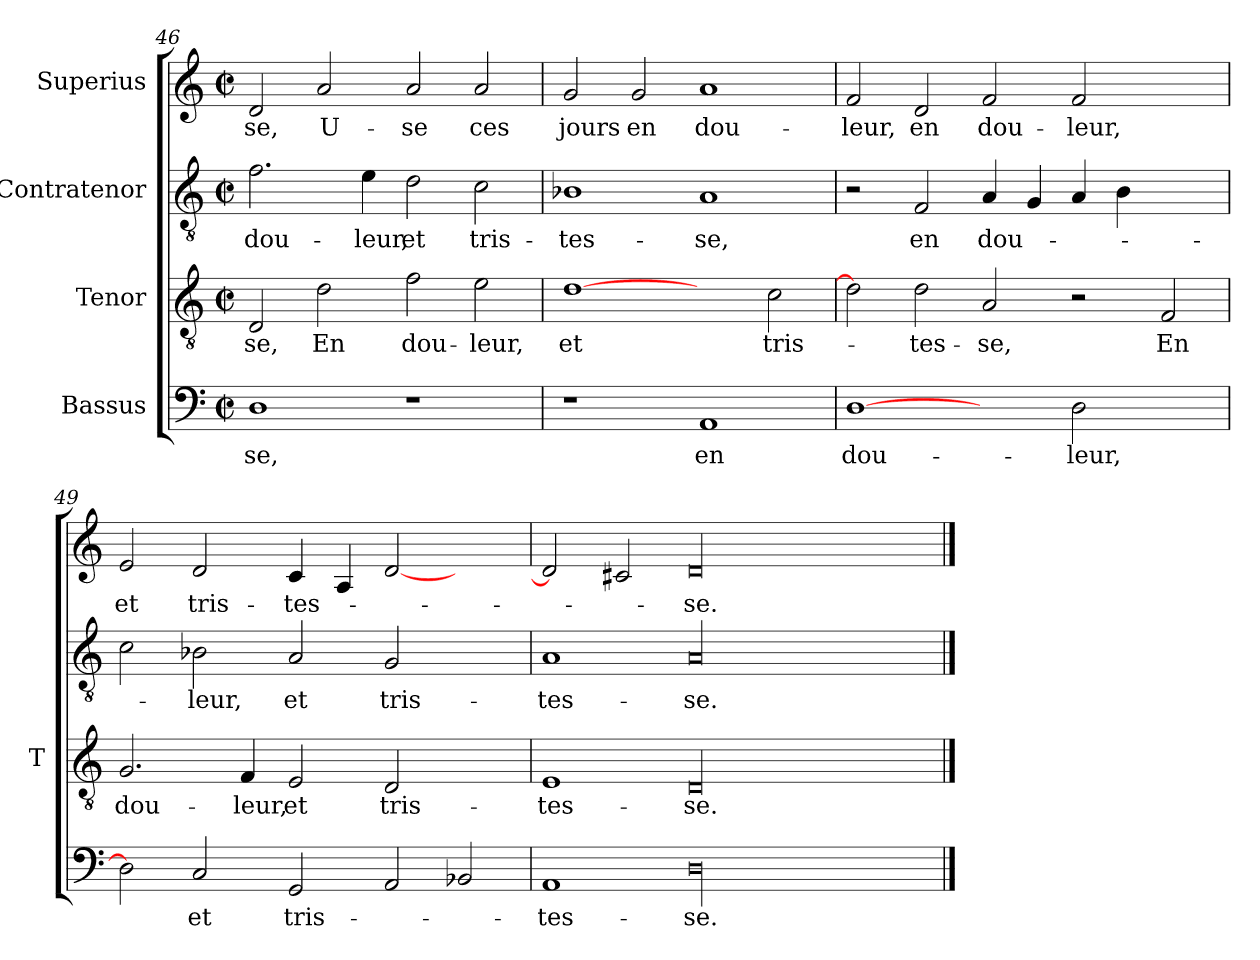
**kern	**text	**kern	**text	**kern	**text	**kern	**text
*part4	*part4	*part3	*part3	*part2	*part2	*part1	*part1
*staff4	*staff4	*staff3	*staff3	*staff2	*staff2	*staff1	*staff1
*I"Bassus	*	*I"Tenor	*	*I"Contratenor	*	*I"Superius	*
*	*	*I'T	*	*	*	*	*
*clefF4	*	*clefGv2	*	*clefGv2	*	*clefG2	*
*k[]	*	*k[]	*	*k[]	*	*k[]	*
*C:	*	*C:	*	*C:	*	*C:	*
*M2/2	*	*M2/2	*	*M2/2	*	*M2/2	*
*met(c|)	*	*met(c|)	*	*met(c|)	*	*met(c|)	*
=46	=46	=46	=46	=46	=46	=46	=46
1D	-se,	2D	-se,	2.f	dou-	2d	-se,
.	.	2d	-En	.	.	2a	U-
.	.	.	.	4e	-leur,	.	.
1r	.	2f	dou-	2d	-et	2a	-se
.	.	2e	-leur,	2c	tris-	2a	-ces
=47	=47	=47	=47	=47	=47	=47	=47
1r	.	[1d	-et	1B-X	tes-	2g	-jours
.	.	.	.	.	.	2g	-en
1AA	-en	2ryy	.	1A	-se,	1a	dou-
.	.	2c	tris-	.	.	.	.
!!LO:LB:g=z
=48	=48	=48	=48	=48	=48	=48	=48
[1D	dou-	2d]	.	2r	.	2f	-leur,
.	.	2d	tes-	2F	-en	2d	-en
2ryy	.	2A	-se,	4A	dou-	2f	dou-
.	.	.	.	4G	.	.	.
2D	-leur,	2r	.	4A	.	2f	-leur,
.	.	.	.	4B	.	.	.
2ryy	.	2F	-En	2ryy	.	2ryy	.
=49	=49	=49	=49	=49	=49	=49	=49
2D]	.	2.G	dou-	2c	.	2e	-et
2C	-et	.	.	2B-X	-leur,	2d	tris-
.	.	4F	-leur,	.	.	.	.
2GG	tris-	2E	-et	2A	-et	4c	tes-
.	.	.	.	.	.	4A	.
2AA	.	2D	tris-	2G	tris-	[2d	.
2BB-X	.	2ryy	.	2ryy	.	2ryy	.
=50	=50	=50	=50	=50	=50	=50	=50
1AA	tes-	1E	tes-	1A	tes-	2d]	.
.	.	.	.	.	.	2c#X	.
00D	-se.	00D	-se.	00A	-se.	00d	-se.
==	==	==	==	==	==	==	==
*-	*-	*-	*-	*-	*-	*-	*-
